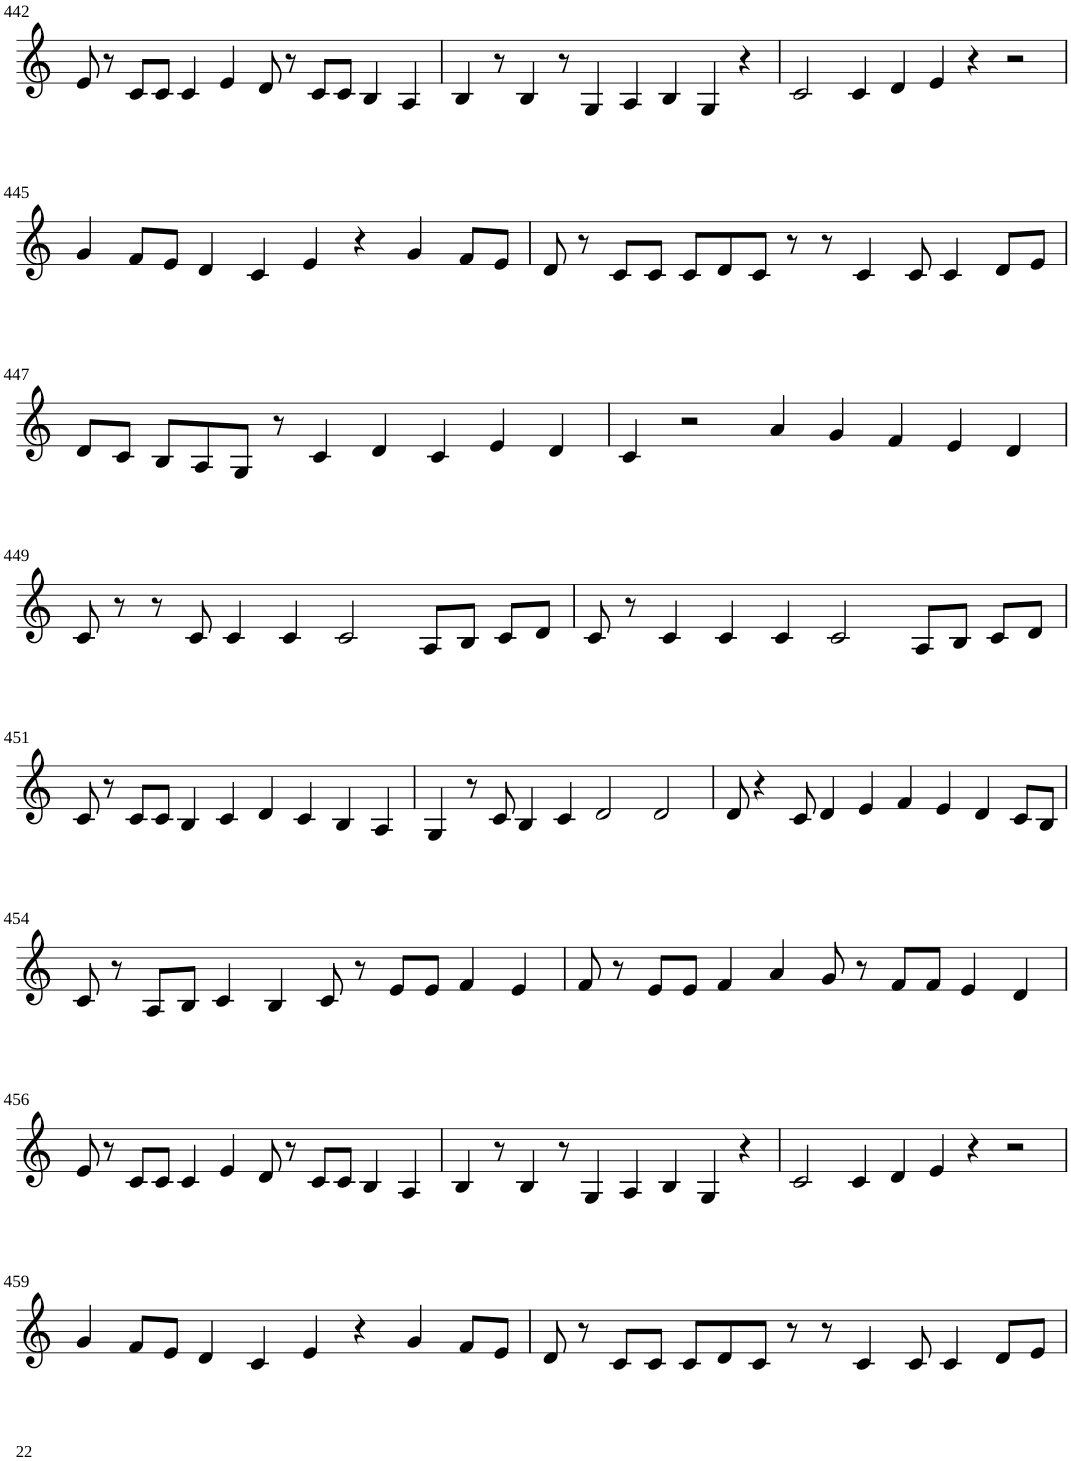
**kern
*part1
*staff1
*I"Violin
!!LO:PB:g=z
*clefG2
*k[]
*M8/4
=442
8e/
8r
8c/L
8c/J
4c/
4e/
8d/
8r
8c/L
8c/J
4B/
4A/
=443
4B/
8r
4B/
8r
4G/
4A/
4B/
4G/
4r
=444
2c/
4c/
4d/
4e/
4r
2r
!!LO:LB:g=z
=445
4g/
8f/L
8e/J
4d/
4c/
4e/
4r
4g/
8f/L
8e/J
=446
8d/
8r
8c/L
8c/J
8c/L
8d/
8c/J
8r
8r
4c/
8c/
4c/
8d/L
8e/J
!!LO:LB:g=z
=447
8d/L
8c/J
8B/L
8A/
8G/J
8r
4c/
4d/
4c/
4e/
4d/
=448
4c/
2r
4a/
4g/
4f/
4e/
4d/
!!LO:LB:g=z
=449
8c/
8r
8r
8c/
4c/
4c/
2c/
8A/L
8B/J
8c/L
8d/J
=450
8c/
8r
4c/
4c/
4c/
2c/
8A/L
8B/J
8c/L
8d/J
!!LO:LB:g=z
=451
8c/
8r
8c/L
8c/J
4B/
4c/
4d/
4c/
4B/
4A/
=452
4G/
8r
8c/
4B/
4c/
2d/
2d/
=453
8d/
4r
8c/
4d/
4e/
4f/
4e/
4d/
8c/L
8B/J
!!LO:LB:g=z
=454
8c/
8r
8A/L
8B/J
4c/
4B/
8c/
8r
8e/L
8e/J
4f/
4e/
=455
8f/
8r
8e/L
8e/J
4f/
4a/
8g/
8r
8f/L
8f/J
4e/
4d/
!!LO:LB:g=z
=456
8e/
8r
8c/L
8c/J
4c/
4e/
8d/
8r
8c/L
8c/J
4B/
4A/
=457
4B/
8r
4B/
8r
4G/
4A/
4B/
4G/
4r
=458
2c/
4c/
4d/
4e/
4r
2r
!!LO:LB:g=z
=459
4g/
8f/L
8e/J
4d/
4c/
4e/
4r
4g/
8f/L
8e/J
=460
8d/
8r
8c/L
8c/J
8c/L
8d/
8c/J
8r
8r
4c/
8c/
4c/
8d/L
8e/J
=
*-
